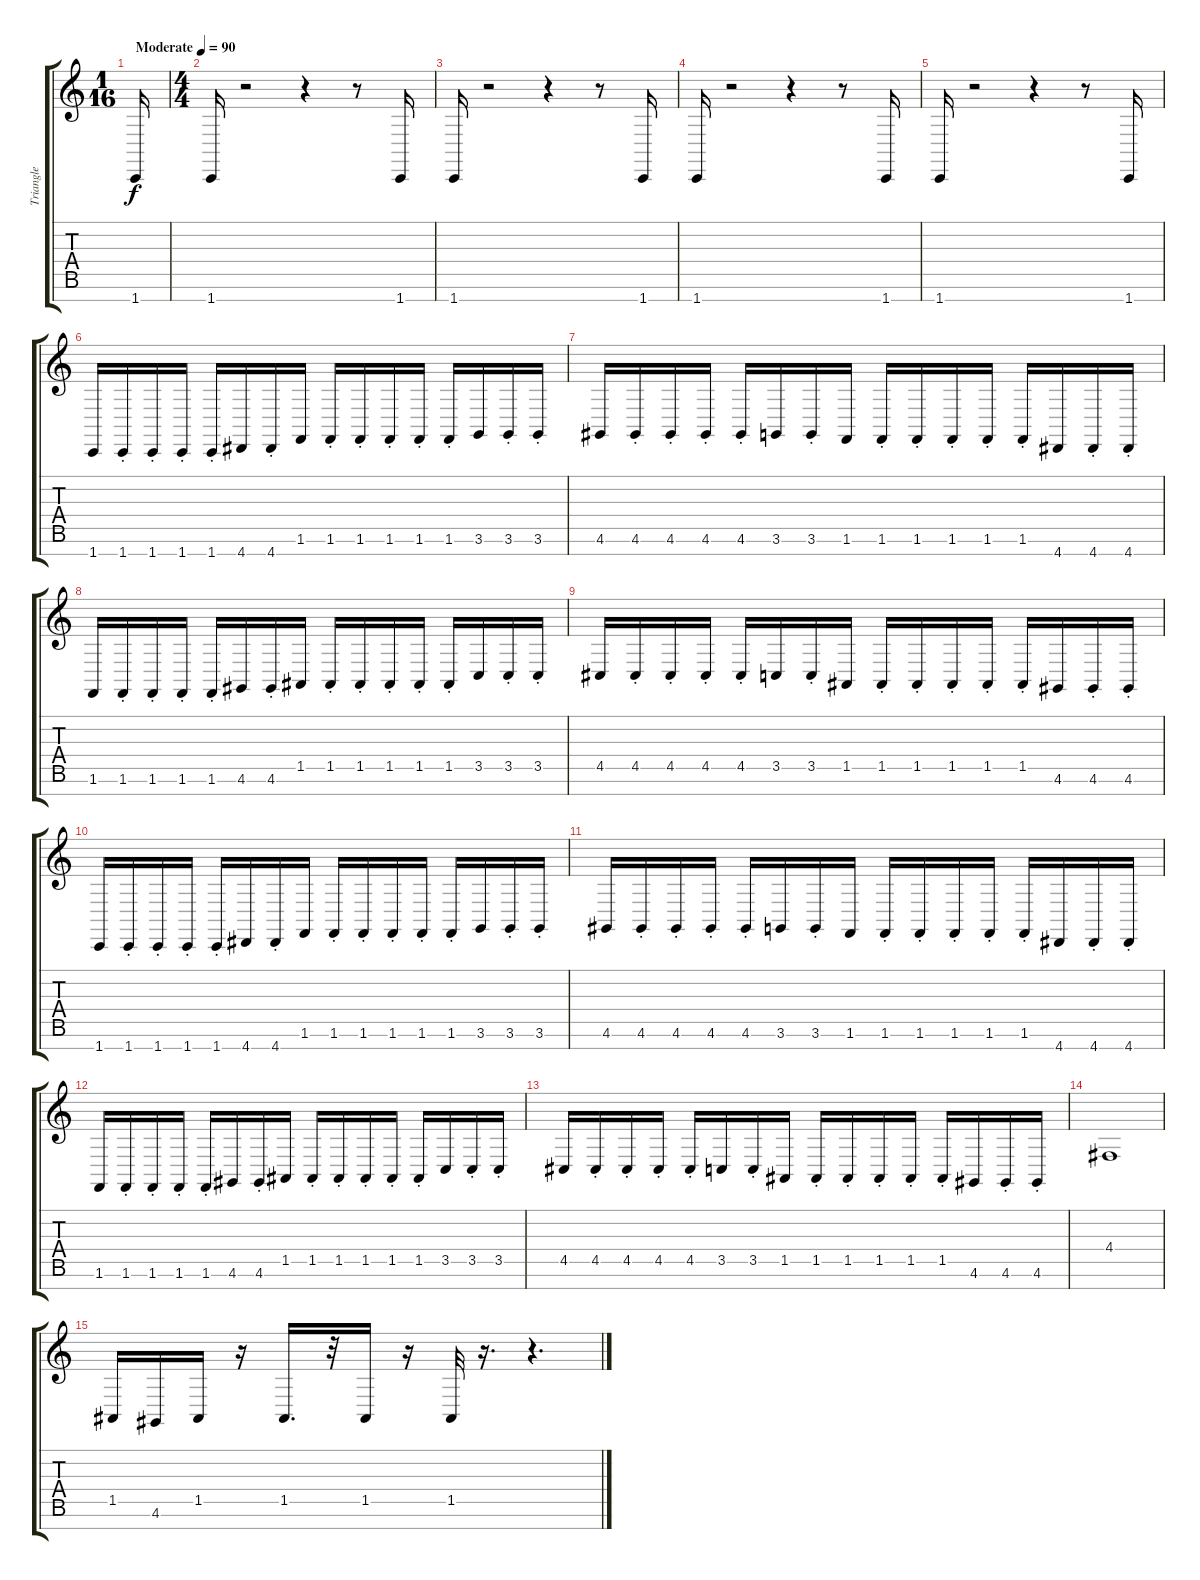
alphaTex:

\track ("Triangle" "Triangle") {instrument lead1square}
\staff {score tabs}
\tuning (E4 B3 G3 D3 A2 E2 B1) {hide}
\ts (1 16)
\tempo (90 "Moderate")
\clef g2
\ks c
1.7.16{dy f instrument lead1square} |
\ts (4 4)
1.7.16 r.2 r.4 r.8 1.7.16 |
1.7.16 r.2 r.4 r.8 1.7.16 |
1.7.16 r.2 r.4 r.8 1.7.16 |
1.7.16 r.2 r.4 r.8 1.7.16 |
1.7.16 1.7{st}.16 1.7{st}.16 1.7{st}.16 1.7{st}.16 4.7.16 4.7{st}.16 1.6.16 1.6{st}.16 1.6{st}.16 1.6{st}.16 1.6{st}.16 1.6{st}.16 3.6.16 3.6{st}.16 3.6{st}.16 |
4.6.16 4.6{st}.16 4.6{st}.16 4.6{st}.16 4.6{st}.16 3.6.16 3.6{st}.16 1.6.16 1.6{st}.16 1.6{st}.16 1.6{st}.16 1.6{st}.16 1.6{st}.16 4.7.16 4.7{st}.16 4.7{st}.16 |
1.6.16 1.6{st}.16 1.6{st}.16 1.6{st}.16 1.6{st}.16 4.6.16 4.6{st}.16 1.5.16 1.5{st}.16 1.5{st}.16 1.5{st}.16 1.5{st}.16 1.5{st}.16 3.5.16 3.5{st}.16 3.5{st}.16 |
4.5.16 4.5{st}.16 4.5{st}.16 4.5{st}.16 4.5{st}.16 3.5.16 3.5{st}.16 1.5.16 1.5{st}.16 1.5{st}.16 1.5{st}.16 1.5{st}.16 1.5{st}.16 4.6.16 4.6{st}.16 4.6{st}.16 |
1.7.16 1.7{st}.16 1.7{st}.16 1.7{st}.16 1.7{st}.16 4.7.16 4.7{st}.16 1.6.16 1.6{st}.16 1.6{st}.16 1.6{st}.16 1.6{st}.16 1.6{st}.16 3.6.16 3.6{st}.16 3.6{st}.16 |
4.6.16 4.6{st}.16 4.6{st}.16 4.6{st}.16 4.6{st}.16 3.6.16 3.6{st}.16 1.6.16 1.6{st}.16 1.6{st}.16 1.6{st}.16 1.6{st}.16 1.6{st}.16 4.7.16 4.7{st}.16 4.7{st}.16 |
1.6.16 1.6{st}.16 1.6{st}.16 1.6{st}.16 1.6{st}.16 4.6.16 4.6{st}.16 1.5.16 1.5{st}.16 1.5{st}.16 1.5{st}.16 1.5{st}.16 1.5{st}.16 3.5.16 3.5{st}.16 3.5{st}.16 |
4.5.16 4.5{st}.16 4.5{st}.16 4.5{st}.16 4.5{st}.16 3.5.16 3.5{st}.16 1.5.16 1.5{st}.16 1.5{st}.16 1.5{st}.16 1.5{st}.16 1.5{st}.16 4.6.16 4.6{st}.16 4.6{st}.16 |
4.4.1 |
1.5.16 4.6.16 1.5.16 r.16 1.5.16{d} r.32 1.5.16 r.16 1.5.32 r.16{d} r.4{d}
